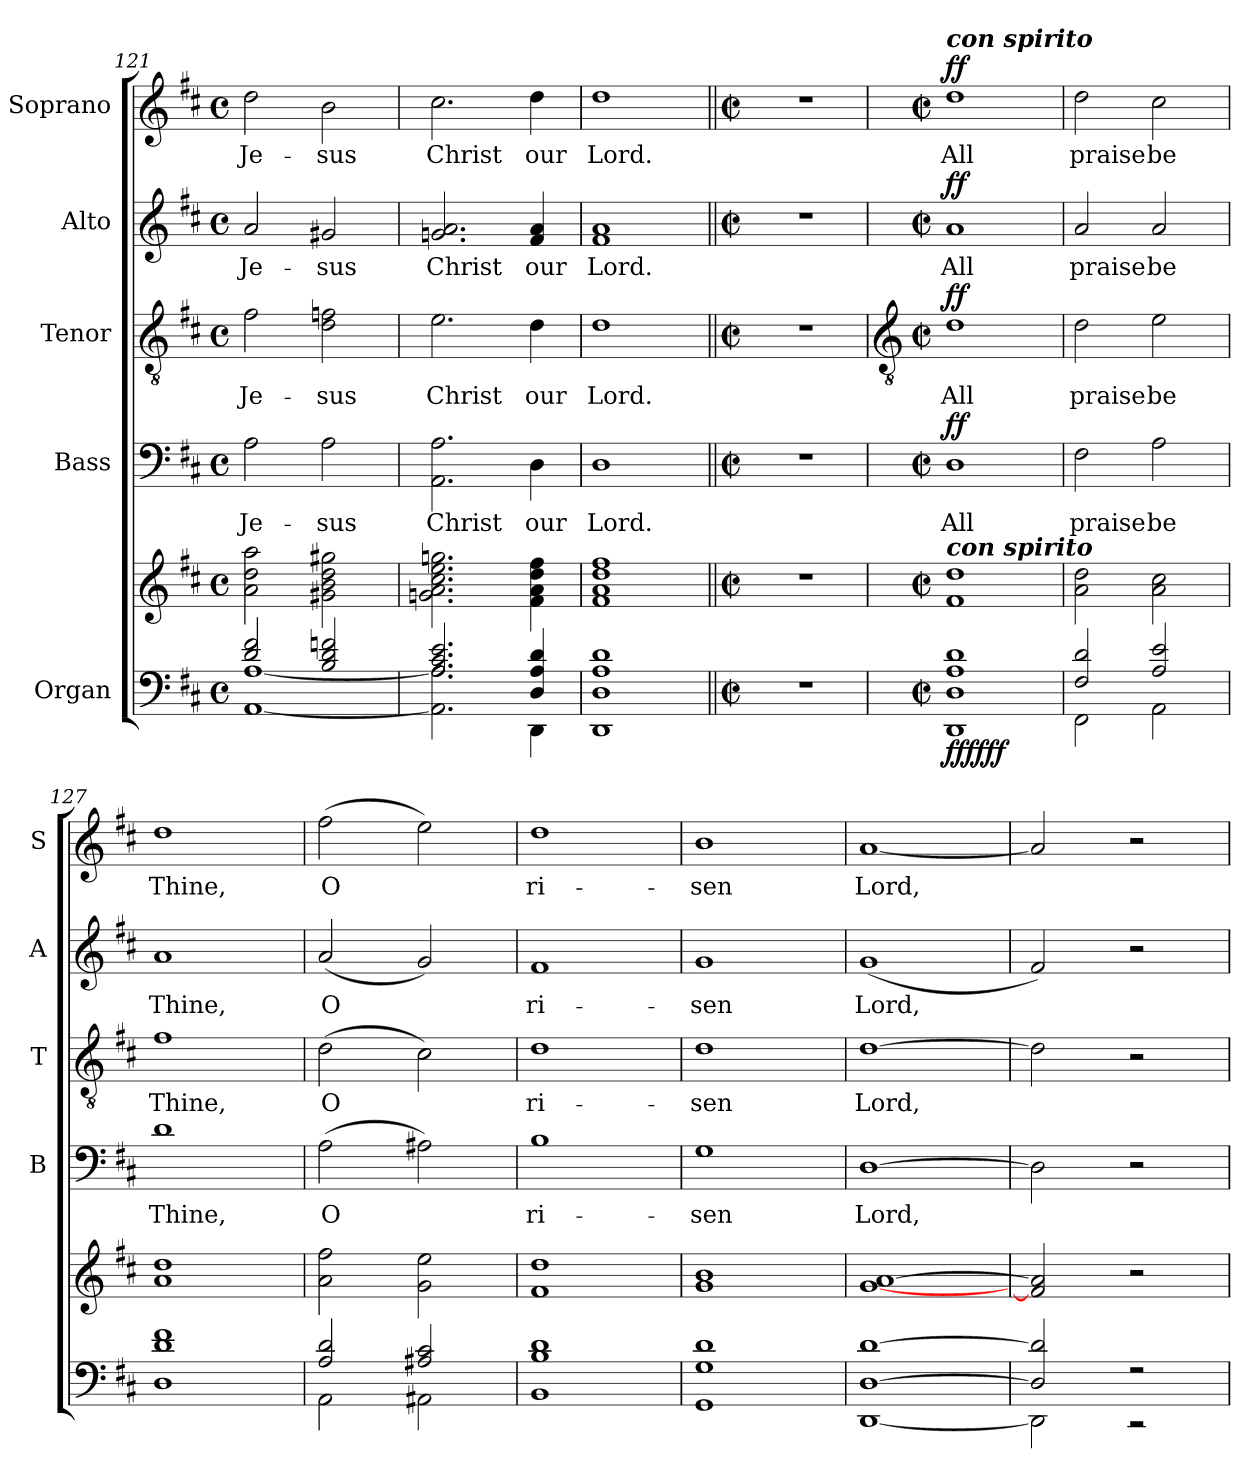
**kern	**kern	**dynam	**kern	**text	**dynam	**kern	**text	**dynam	**kern	**text	**dynam	**kern	**text	**dynam
*part5	*part5	*part5	*part4	*part4	*part4	*part3	*part3	*part3	*part2	*part2	*part2	*part1	*part1	*part1
*staff6	*staff5	*staff5/6	*staff4	*staff4	*staff4	*staff3	*staff3	*staff3	*staff2	*staff2	*staff2	*staff1	*staff1	*staff1
*I"Organ	*	*	*I"Bass	*	*	*I"Tenor	*	*	*I"Alto	*	*	*I"Soprano	*	*
*	*	*	*I'B	*	*	*I'T	*	*	*I'A	*	*	*I'S	*	*
*clefF4	*clefG2	*	*clefF4	*	*	*clefGv2	*	*	*clefG2	*	*	*clefG2	*	*
*k[f#c#]	*k[f#c#]	*	*k[f#c#]	*	*	*k[f#c#]	*	*	*k[f#c#]	*	*	*k[f#c#]	*	*
*D:	*D:	*	*D:	*	*	*D:	*	*	*D:	*	*	*D:	*	*
*M4/4	*M4/4	*	*M4/4	*	*	*M4/4	*	*	*M4/4	*	*	*M4/4	*	*
*met(c)	*met(c)	*	*met(c)	*	*	*met(c)	*	*	*met(c)	*	*	*met(c)	*	*
=121	=121	=121	=121	=121	=121	=121	=121	=121	=121	=121	=121	=121	=121	=121
*^	*	*	*	*	*	*	*	*	*	*	*	*	*	*
!	!	!	!	!	!LO:LY:b	!	!	!LO:LY:b	!	!	!LO:LY:b	!	!	!LO:LY:b	!
2d/ 2f#/	[1AA\ [1A\	2a 2dd 2aa	.	2A	Je-	.	2f#	Je-	.	2a	Je-	.	2dd	Je-	.
!	!	!	!	!	!LO:LY:b	!	!	!LO:LY:b	!	!	!LO:LY:b	!	!	!LO:LY:b	!
2B/ 2d/ 2fn/	.	2g#X 2b 2dd 2gg#X	.	2A	-sus	.	2d 2fn	-sus	.	2g#X	-sus	.	2b	-sus	.
=122	=122	=122	=122	=122	=122	=122	=122	=122	=122	=122	=122	=122	=122	=122	=122
!	!	!	!	!	!LO:LY:b	!	!	!LO:LY:b	!	!	!LO:LY:b	!	!	!LO:LY:b	!
2.A/ 2.c#/ 2.e/	2.AA\] 2.A\]	2.gn 2.a 2.cc# 2.ee 2.ggn	.	2.AA 2.A	Christ	.	2.e\	Christ	.	2.gn 2.a	Christ	.	2.cc#	Christ	.
!	!	!	!	!	!LO:LY:b	!	!	!LO:LY:b	!	!	!LO:LY:b	!	!	!LO:LY:b	!
4D/ 4A/ 4d/	4DD\	4f# 4a 4dd 4ff#	.	4D	our	.	4d	our	.	4f# 4a	our	.	4dd	our	.
=123	=123	=123	=123	=123	=123	=123	=123	=123	=123	=123	=123	=123	=123	=123	=123
!	!	!	!	!	!LO:LY:b	!	!	!LO:LY:b	!	!	!LO:LY:b	!	!	!LO:LY:b	!
1D/ 1A/ 1d/	1DD\	1f# 1a 1dd 1ff#	.	1D	Lord.	.	1d	Lord.	.	1f# 1a	Lord.	.	1dd	Lord.	.
*v	*v	*	*	*	*	*	*	*	*	*	*	*	*	*	*
=124||	=124||	=124||	=124||	=124||	=124||	=124||	=124||	=124||	=124||	=124||	=124||	=124||	=124||	=124||
*M2/2	*M2/2	*	*M2/2	*	*	*M2/2	*	*	*M2/2	*	*	*M2/2	*	*
*met(c|)	*met(c|)	*	*met(c|)	*	*	*met(c|)	*	*	*met(c|)	*	*	*met(c|)	*	*
1r	1r	.	1r	.	.	1r	.	.	1r	.	.	1r	.	.
!!LO:LB:g=z
=125	=125	=125	=125	=125	=125	=125	=125	=125	=125	=125	=125	=125	=125	=125
*	*	*	*	*	*	*clefGv2	*	*	*	*	*	*	*	*
*M2/2	*M2/2	*	*M2/2	*	*	*M2/2	*	*	*M2/2	*	*	*M2/2	*	*
*met(c|)	*met(c|)	*	*met(c|)	*	*	*met(c|)	*	*	*met(c|)	*	*	*met(c|)	*	*
*^	*	*	*	*	*	*	*	*	*	*	*	*	*	*
!	!	!	!	!	!	!	!	!	!	!	!	!	!LO:TX:a:Bi:t=con spirito	!	!
!	!	!LO:TX:a:Bi:t=con spirito	!	!	!	!	!	!	!	!	!	!	!	!	!
!	!	!	!LO:DY:b=2	!	!LO:LY:b	!	!	!LO:LY:b	!	!	!LO:LY:b	!	!	!LO:LY:b	!
!	!	!	!LO:DY:n=1:b=2	!	!	!	!	!	!	!	!	!	!	!	!
!	!	!	!LO:DY:n=2:b	!	!	!LO:DY:b	!	!	!LO:DY:b	!	!	!LO:DY:b	!	!	!LO:DY:b
1D/ 1A/ 1d/	1DD\	1f# 1dd	ff ff ff	1D	All	ff	1d	All	ff	1a	All	ff	1dd	All	ff
=126	=126	=126	=126	=126	=126	=126	=126	=126	=126	=126	=126	=126	=126	=126	=126
!	!	!	!	!	!LO:LY:b	!	!	!LO:LY:b	!	!	!LO:LY:b	!	!	!LO:LY:b	!
2F#/ 2d/	2FF#\	2a 2dd	.	2F#	praise	.	2d	praise	.	2a	praise	.	2dd	praise	.
!	!	!	!	!	!LO:LY:b	!	!	!LO:LY:b	!	!	!LO:LY:b	!	!	!LO:LY:b	!
2A/ 2e/	2AA\	2a 2cc#	.	2A	be	.	2e	be	.	2a	be	.	2cc#	be	.
=127	=127	=127	=127	=127	=127	=127	=127	=127	=127	=127	=127	=127	=127	=127	=127
!	!	!	!	!	!LO:LY:b	!	!	!LO:LY:b	!	!	!LO:LY:b	!	!	!LO:LY:b	!
1d/ 1f#/	1D\	1a 1dd	.	1d	Thine,	.	1f#	Thine,	.	1a	Thine,	.	1dd	Thine,	.
=128	=128	=128	=128	=128	=128	=128	=128	=128	=128	=128	=128	=128	=128	=128	=128
!	!	!	!	!	!LO:LY:b	!	!	!LO:LY:b	!	!	!LO:LY:b	!	!	!LO:LY:b	!
2A/ 2d/	2AA\	2a 2ff#	.	(>2A	O	.	(>2d	O	.	(<2a	O	.	(>2ff#	O	.
2A#X/ 2c#/	2AA#X\	2g 2ee	.	2A#X)	.	.	2c#)	.	.	2g)	.	.	2ee)	.	.
=129	=129	=129	=129	=129	=129	=129	=129	=129	=129	=129	=129	=129	=129	=129	=129
!	!	!	!	!	!LO:LY:b	!	!	!LO:LY:b	!	!	!LO:LY:b	!	!	!LO:LY:b	!
1B/ 1d/	1BB/	1f# 1dd	.	1B/	ri-	.	1d	ri-	.	1f#	ri-	.	1dd	ri-	.
=130	=130	=130	=130	=130	=130	=130	=130	=130	=130	=130	=130	=130	=130	=130	=130
!	!	!	!	!	!LO:LY:b	!	!	!LO:LY:b	!	!	!LO:LY:b	!	!	!LO:LY:b	!
1G/ 1d/	1GG\	1g 1b	.	1G	-sen	.	1d	-sen	.	1g	-sen	.	1b	-sen	.
=131	=131	=131	=131	=131	=131	=131	=131	=131	=131	=131	=131	=131	=131	=131	=131
!	!	!	!	!	!LO:LY:b	!	!	!LO:LY:b	!	!	!LO:LY:b	!	!	!LO:LY:b	!
[1D/ [1d/	[1DD\	[1g [1a	.	[1D	Lord,	.	[1d	Lord,	.	(<1g	Lord,	.	[1a	Lord,	.
=132	=132	=132	=132	=132	=132	=132	=132	=132	=132	=132	=132	=132	=132	=132	=132
2D/] 2d/]	2DD\]	2f#] 2a]	.	2D]	.	.	2d]	.	.	2f#)	.	.	2a]	.	.
2r	2r	2r	.	2r	.	.	2r	.	.	2r	.	.	2r	.	.
*v	*v	*	*	*	*	*	*	*	*	*	*	*	*	*	*
=	=	=	=	=	=	=	=	=	=	=	=	=	=	=
*-	*-	*-	*-	*-	*-	*-	*-	*-	*-	*-	*-	*-	*-	*-
